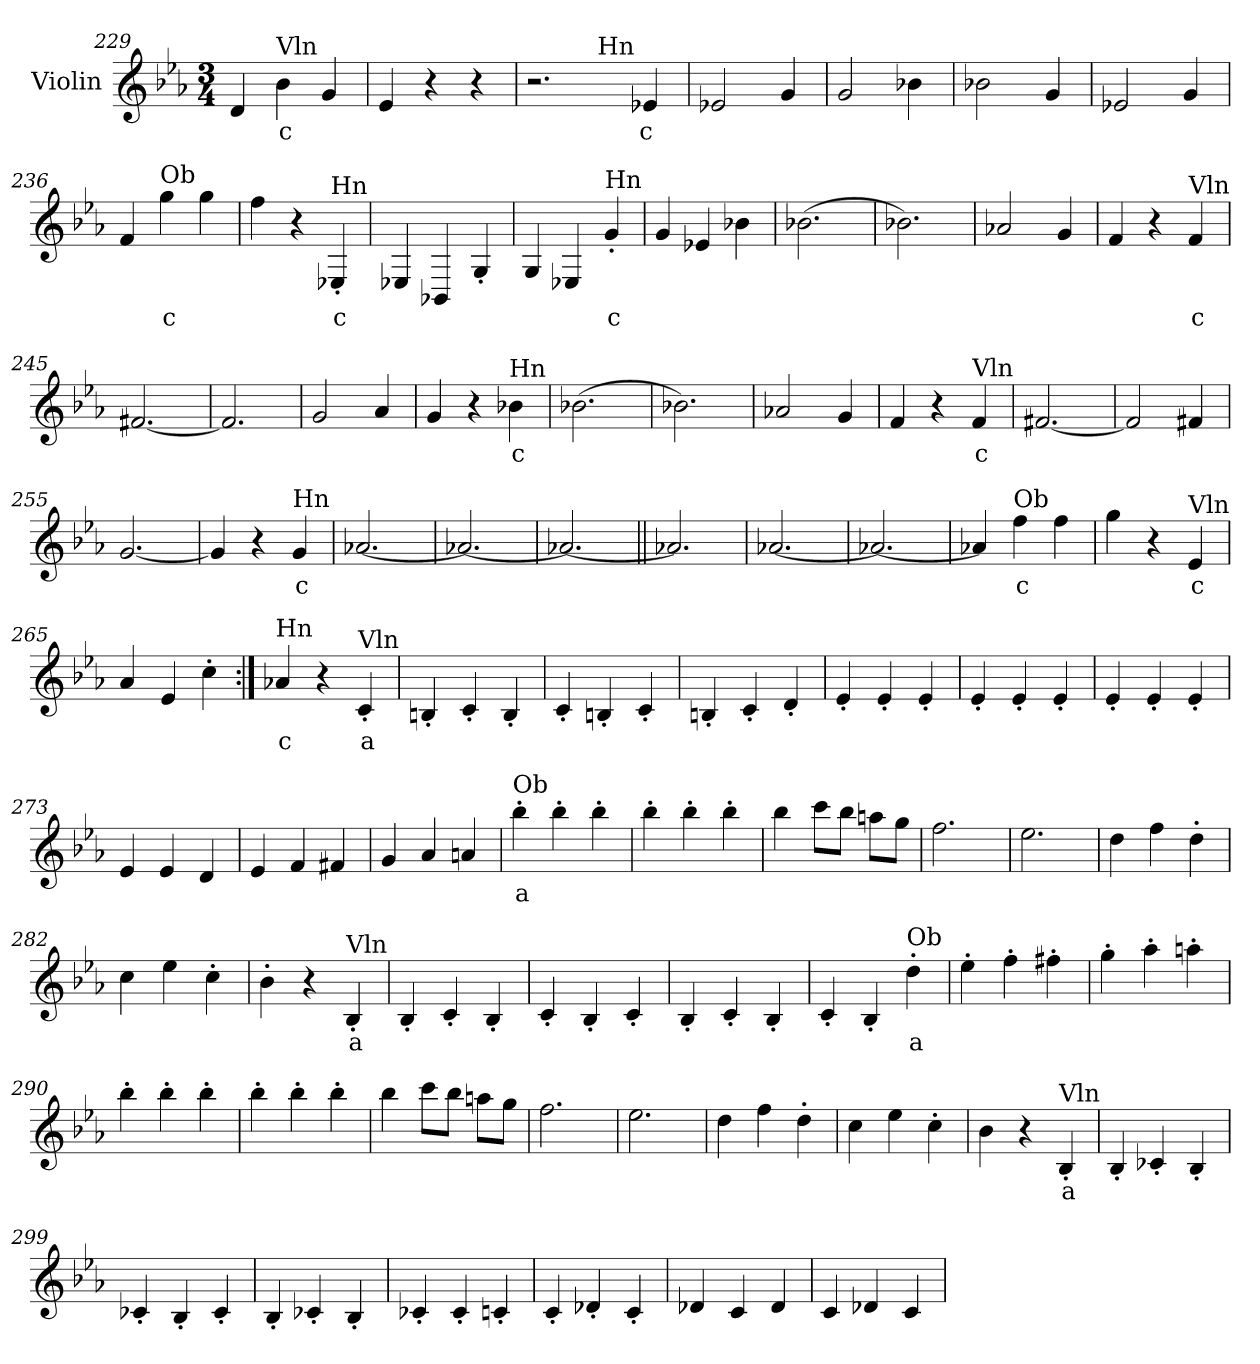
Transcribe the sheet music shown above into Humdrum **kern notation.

**kern	**text
*part1	*part1
*staff1	*staff1
*I"Violin	*
*I'Vln	*
*clefG2	*
*k[b-e-a-]	*
*M3/4	*
=229	=229
4d	.
!LO:TX:a:t=Vln	!
!	!LO:LY:b:color=#FF0000
4b-	c
4g	.
=230	=230
4e-	.
4r	.
4r	.
=231	=231
*^	*
2.r	2ryy	.
!	!LO:TX:a:t=Hn	!
.	2ryy	.
!	!	!LO:LY:b:color=#FF0000
4e-X	.	c
*v	*v	*
=232	=232
2e-X	.
4g	.
=233	=233
2g	.
4b-X	.
=234	=234
2b-X	.
4g	.
=235	=235
2e-X	.
4g	.
=236	=236
4f	.
!LO:TX:a:t=Ob	!
!	!LO:LY:b:color=#FF0000
4gg	c
4gg	.
=237	=237
4ff	.
4r	.
!LO:TX:a:t=Hn	!
!	!LO:LY:b:color=#FF0000
4E-X'	c
=238	=238
4E-X	.
4BB-X	.
4G'	.
=239	=239
4G	.
4E-X	.
!LO:TX:a:t=Hn	!
!	!LO:LY:b:color=#FF0000
4g'	c
=240	=240
4g	.
4e-X	.
4b-X	.
=241	=241
[2.b-X	.
=242	=242
2.b-X]	.
=243	=243
2a-X	.
4g	.
=244	=244
4f	.
4r	.
!LO:TX:a:t=Vln	!
!	!LO:LY:b:color=#FF0000
4f	c
!!LO:PB:g=z
=245	=245
[2.f#X	.
=246	=246
2.f#]	.
=247	=247
2g	.
4a-	.
=248	=248
4g	.
4r	.
!LO:TX:a:t=Hn	!
!	!LO:LY:b:color=#FF0000
4b-X	c
=249	=249
[2.b-X	.
=250	=250
2.b-X]	.
=251	=251
2a-X	.
4g	.
=252	=252
4f	.
4r	.
!LO:TX:a:t=Vln	!
!	!LO:LY:b:color=#FF0000
4f	c
=253	=253
[2.f#X	.
=254	=254
2f#]	.
4f#X	.
=255	=255
[2.g	.
=256	=256
4g]	.
4r	.
!LO:TX:a:t=Hn	!
!	!LO:LY:b:color=#FF0000
4g	c
=257	=257
[2.a-X	.
=258	=258
2.a-X_	.
=259	=259
2.a-X_	.
=260||	=260||
2.a-X]	.
=261	=261
[2.a-X	.
=262	=262
2.a-X_	.
!!LO:PB:g=z
=263	=263
4a-X]	.
!LO:TX:a:t=Ob	!
!	!LO:LY:b:color=#FF0000
4ff	c
4ff	.
=264	=264
4gg	.
4r	.
!LO:TX:a:t=Vln	!
!	!LO:LY:b:color=#FF0000
4e-	c
=265	=265
4a-	.
4e-	.
4cc'	.
=266:|!	=266:|!
!LO:TX:a:t=Hn	!
!	!LO:LY:b:color=#FF0000
4a-X	c
4r	.
!LO:TX:a:t=Vln	!
!	!LO:LY:b:color=#FF0000
4c'	a
=267	=267
4Bn'	.
4c'	.
4B'	.
=268	=268
4c'	.
4Bn'	.
4c'	.
=269	=269
4Bn'	.
4c'	.
4d'	.
=270	=270
4e-'	.
4e-'	.
4e-'	.
=271	=271
4e-'	.
4e-'	.
4e-'	.
=272	=272
4e-'	.
4e-'	.
4e-'	.
=273	=273
4e-	.
4e-	.
4d	.
=274	=274
4e-	.
4f	.
4f#X	.
=275	=275
4g	.
4a-	.
4an	.
!!LO:PB:g=z
=276	=276
!LO:TX:a:t=Ob	!
!	!LO:LY:b:color=#FF0000
4bb-'	a
4bb-'	.
4bb-'	.
=277	=277
4bb-'	.
4bb-'	.
4bb-'	.
=278	=278
4bb-	.
8ccc\L	.
8bb-\J	.
8aan\L	.
8gg\J	.
=279	=279
2.ff	.
=280	=280
2.ee-	.
=281	=281
4dd	.
4ff	.
4dd'	.
=282	=282
4cc	.
4ee-	.
4cc'	.
=283	=283
4b-'	.
4r	.
!LO:TX:a:t=Vln	!
!	!LO:LY:b:color=#FF0000
4B-'	a
=284	=284
4B-'	.
4c'	.
4B-'	.
=285	=285
4c'	.
4B-'	.
4c'	.
=286	=286
4B-'	.
4c'	.
4B-'	.
=287	=287
4c'	.
4B-'	.
!LO:TX:a:t=Ob	!
!	!LO:LY:b:color=#FF0000
4dd'	a
!!LO:PB:g=z
=288	=288
4ee-'	.
4ff'	.
4ff#X'	.
=289	=289
4gg'	.
4aa-'	.
4aan'	.
=290	=290
4bb-'	.
4bb-'	.
4bb-'	.
=291	=291
4bb-'	.
4bb-'	.
4bb-'	.
=292	=292
4bb-	.
8ccc\L	.
8bb-\J	.
8aan\L	.
8gg\J	.
=293	=293
2.ff	.
=294	=294
2.ee-	.
=295	=295
4dd	.
4ff	.
4dd'	.
=296	=296
4cc	.
4ee-	.
4cc'	.
=297	=297
4b-	.
4r	.
!LO:TX:a:t=Vln	!
!	!LO:LY:b:color=#FF0000
4B-'	a
=298	=298
4B-'	.
4c-X'	.
4B-'	.
=299	=299
4c-X'	.
4B-'	.
4c-'	.
!!LO:PB:g=z
=300	=300
4B-'	.
4c-X'	.
4B-'	.
=301	=301
4c-X'	.
4c-'	.
4cn'	.
=302	=302
4c'	.
4d-X'	.
4c'	.
=303	=303
4d-X	.
4c	.
4d-	.
=304	=304
4c	.
4d-X	.
4c	.
=	=
*-	*-
